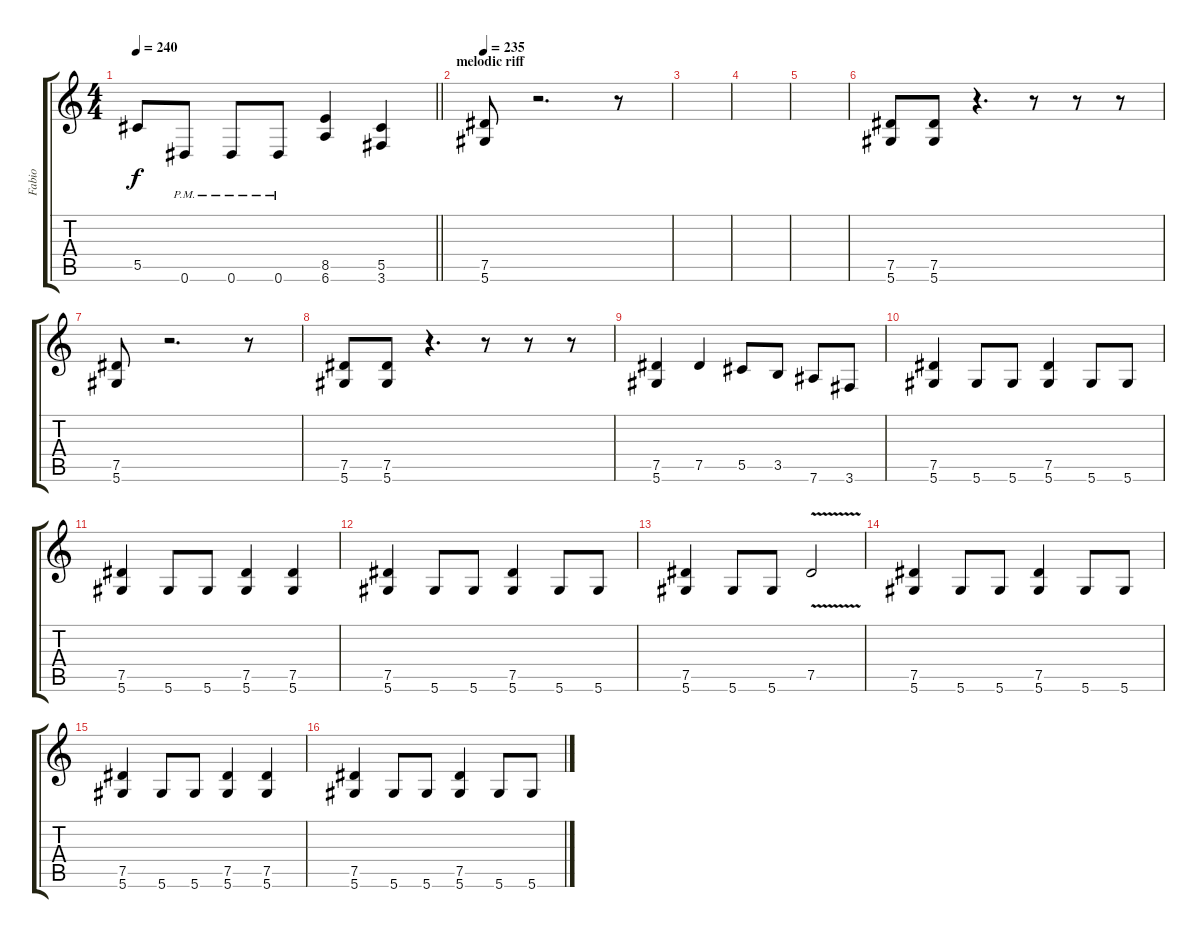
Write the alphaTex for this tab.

\track ("Fabio" "Fabio") {instrument distortionguitar}
\staff {score tabs}
\tuning (Eb4 Bb3 Gb3 Db3 Ab2 Eb2) {hide}
\ts (4 4)
\tempo 240
\clef g2
\barLineRight lightlight
\ks c
5.5.8{dy f} 0.6{pm}.8 0.6{pm}.8 0.6{pm}.8 (8.5 6.6).4 (5.5 3.6).4 |
\section ("" "melodic riff")
\tempo 235
(7.5 5.6).8 r.2{d} r.8 |
|
|
|
(7.5 5.6).8 (7.5 5.6).8 r.4{d} r.8 r.8 r.8 |
(7.5 5.6).8 r.2{d} r.8 |
(7.5 5.6).8 (7.5 5.6).8 r.4{d} r.8 r.8 r.8 |
(7.5 5.6).4 7.5.4 5.5.8 3.5.8 7.6.8 3.6.8 |
(7.5 5.6).4 5.6.8 5.6.8 (7.5 5.6).4 5.6.8 5.6.8 |
(7.5 5.6).4 5.6.8 5.6.8 (7.5 5.6).4 (7.5 5.6).4 |
(7.5 5.6).4 5.6.8 5.6.8 (7.5 5.6).4 5.6.8 5.6.8 |
(7.5 5.6).4 5.6.8 5.6.8 7.5{v}.2 |
(7.5 5.6).4 5.6.8 5.6.8 (7.5 5.6).4 5.6.8 5.6.8 |
(7.5 5.6).4 5.6.8 5.6.8 (7.5 5.6).4 (7.5 5.6).4 |
(7.5 5.6).4 5.6.8 5.6.8 (7.5 5.6).4 5.6.8 5.6.8
